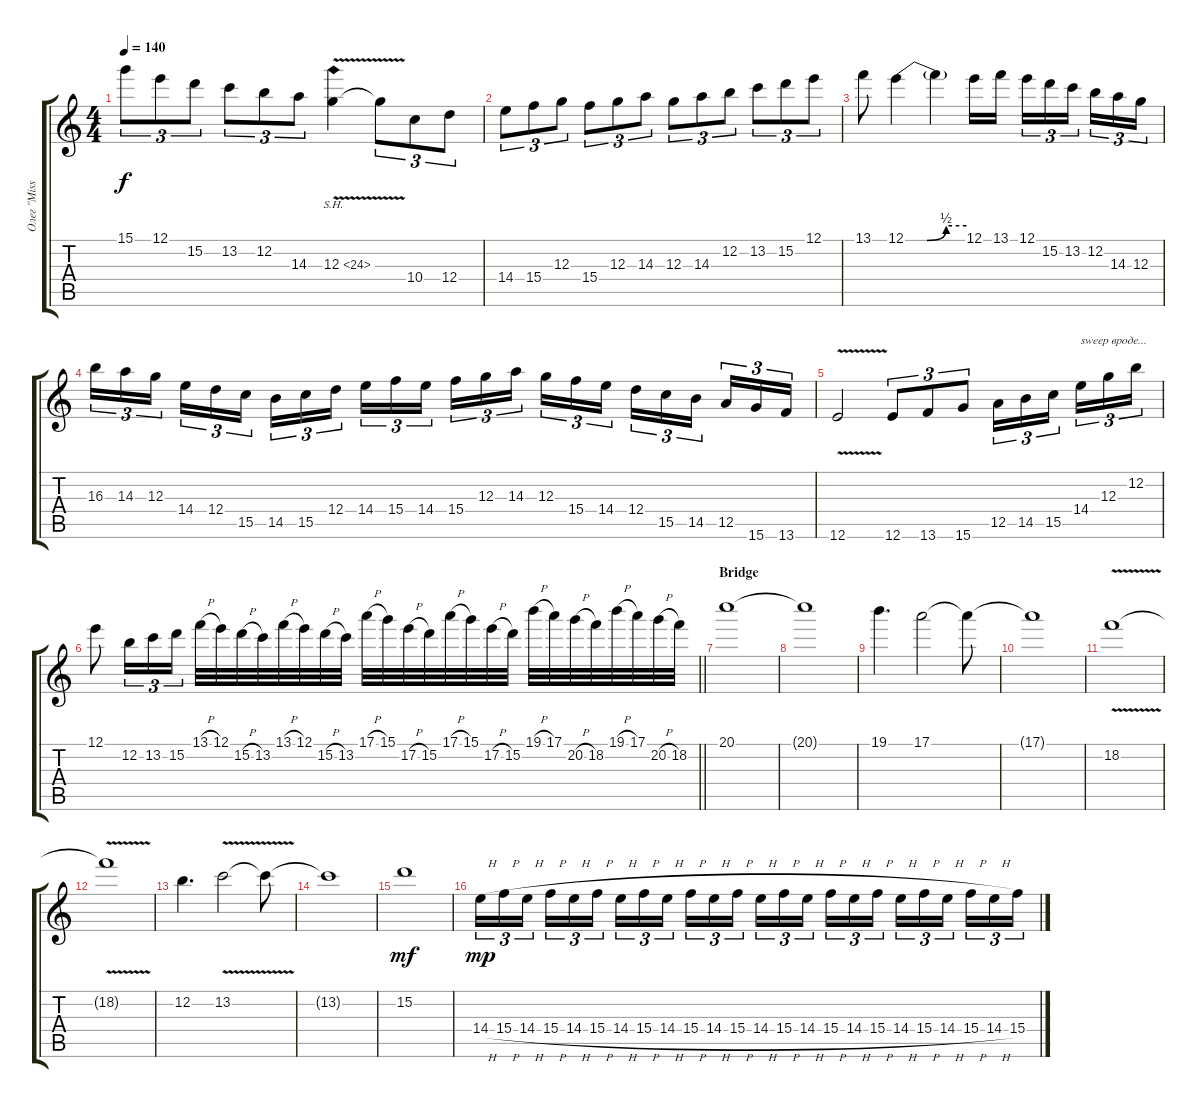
\track ("Олег \"Mission\" Мишин" "Олег \"Miss") {instrument distortionguitar}
\staff {score tabs}
\tuning (E4 B3 G3 D3 A2 E2) {hide}
\ts (4 4)
\tempo 140
\clef g2
\ks c
15.1.8{tu (3 2) dy f} 12.1.8{tu (3 2)} 15.2.8{tu (3 2)} 13.2.8{tu (3 2)} 12.2.8{tu (3 2)} 14.3.8{tu (3 2)} 12.3{sh 12 v}.4 12.3{t}.8{tu (3 2)} 10.4.8{tu (3 2)} 12.4.8{tu (3 2)} |
14.4.8{tu (3 2)} 15.4.8{tu (3 2)} 12.3.8{tu (3 2)} 15.4.8{tu (3 2)} 12.3.8{tu (3 2)} 14.3.8{tu (3 2)} 12.3.8{tu (3 2)} 14.3.8{tu (3 2)} 12.2.8{tu (3 2)} 13.2.8{tu (3 2)} 15.2.8{tu (3 2)} 12.1.8{tu (3 2)} |
13.1.8 12.1{be (custom 0 0 21 0 40 2 60 2)}.4 12.1{t}.4 12.1.16 13.1.16 12.1.16{tu (3 2)} 15.2.16{tu (3 2)} 13.2.16{tu (3 2)} 12.2.16{tu (3 2)} 14.3.16{tu (3 2)} 12.3.16{tu (3 2)} |
16.3.16{tu (3 2)} 14.3.16{tu (3 2)} 12.3.16{tu (3 2)} 14.4.16{tu (3 2)} 12.4.16{tu (3 2)} 15.5.16{tu (3 2)} 14.5.16{tu (3 2)} 15.5.16{tu (3 2)} 12.4.16{tu (3 2)} 14.4.16{tu (3 2)} 15.4.16{tu (3 2)} 14.4.16{tu (3 2)} 15.4.16{tu (3 2)} 12.3.16{tu (3 2)} 14.3.16{tu (3 2)} 12.3.16{tu (3 2)} 15.4.16{tu (3 2)} 14.4.16{tu (3 2)} 12.4.16{tu (3 2)} 15.5.16{tu (3 2)} 14.5.16{tu (3 2)} 12.5.16{tu (3 2)} 15.6.16{tu (3 2)} 13.6.16{tu (3 2)} |
12.6{v}.2 12.6.8{tu (3 2)} 13.6.8{tu (3 2)} 15.6.8{tu (3 2)} 12.5.16{tu (3 2)} 14.5.16{tu (3 2)} 15.5.16{tu (3 2)} 14.4.16{tu (3 2) txt "sweep вроде..."} 12.3.16{tu (3 2)} 12.2.16{tu (3 2)} |
\barLineRight lightlight
12.1.8 12.2.16{tu (3 2)} 13.2.16{tu (3 2)} 15.2.16{tu (3 2)} 13.1{h}.32 12.1.32 15.2{h}.32 13.2.32 13.1{h}.32 12.1.32 15.2{h}.32 13.2.32 17.1{h}.32 15.1.32 17.2{h}.32 15.2.32 17.1{h}.32 15.1.32 17.2{h}.32 15.2.32 19.1{h}.32 17.1.32 20.2{h}.32 18.2.32 19.1{h}.32 17.1.32 20.2{h}.32 18.2.32 |
\section ("" "Bridge")
20.1.1 |
20.1{t}.1 |
19.1.4{d} 17.1.2 17.1{t}.8 |
17.1{t}.1 |
18.2{v}.1 |
18.2{t}.1 |
12.2.4{d} 13.2{v}.2 13.2{t}.8 |
13.2{t}.1 |
15.2.1{dy mf} |
14.4{h}.16{tu (3 2) dy mp} 15.4{h}.16{tu (3 2)} 14.4{h}.16{tu (3 2)} 15.4{h}.16{tu (3 2)} 14.4{h}.16{tu (3 2)} 15.4{h}.16{tu (3 2)} 14.4{h}.16{tu (3 2)} 15.4{h}.16{tu (3 2)} 14.4{h}.16{tu (3 2)} 15.4{h}.16{tu (3 2)} 14.4{h}.16{tu (3 2)} 15.4{h}.16{tu (3 2)} 14.4{h}.16{tu (3 2)} 15.4{h}.16{tu (3 2)} 14.4{h}.16{tu (3 2)} 15.4{h}.16{tu (3 2)} 14.4{h}.16{tu (3 2)} 15.4{h}.16{tu (3 2)} 14.4{h}.16{tu (3 2)} 15.4{h}.16{tu (3 2)} 14.4{h}.16{tu (3 2)} 15.4{h}.16{tu (3 2)} 14.4{h}.16{tu (3 2)} 15.4.16{tu (3 2)}
